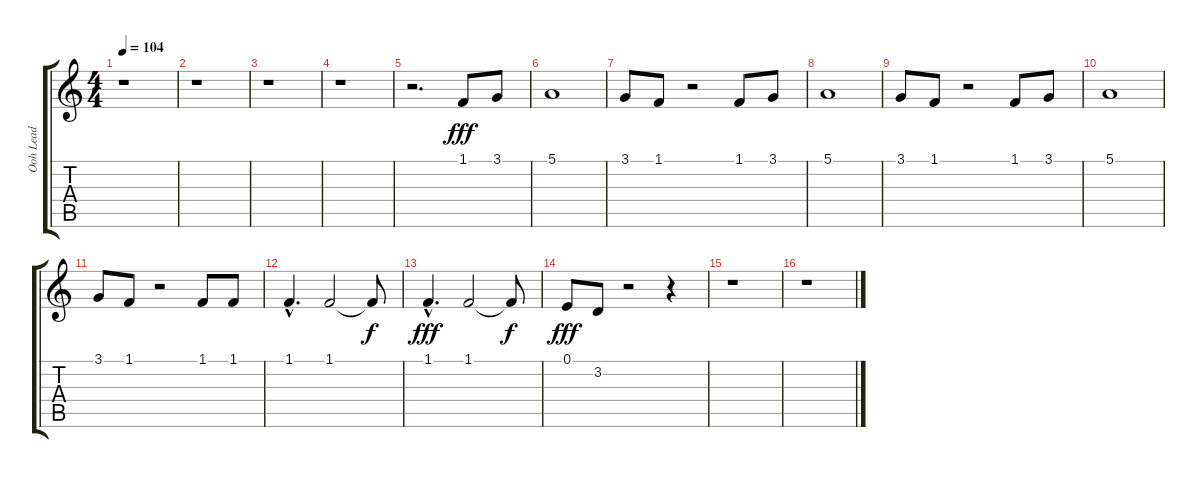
\track ("Ooh Lead" "Ooh Lead") {instrument voiceoohs}
\staff {score tabs}
\tuning (E4 B3 G3 D3 A2 E2) {hide}
\ts (4 4)
\tempo 104
\clef g2
\ks c
r.1{dy fff} |
r.1 |
r.1 |
r.1 |
r.2{d} 1.1.8 3.1.8 |
5.1.1 |
3.1.8 1.1.8 r.2 1.1.8 3.1.8 |
5.1.1 |
3.1.8 1.1.8 r.2 1.1.8 3.1.8 |
5.1.1 |
3.1.8 1.1.8 r.2 1.1.8 1.1.8 |
1.1{hac}.4{d} 1.1.2 1.1{t}.8{dy f} |
1.1{hac}.4{d dy fff} 1.1.2 1.1{t}.8{dy f} |
0.1.8{dy fff} 3.2.8 r.2 r.4 |
r.1 |
r.1
